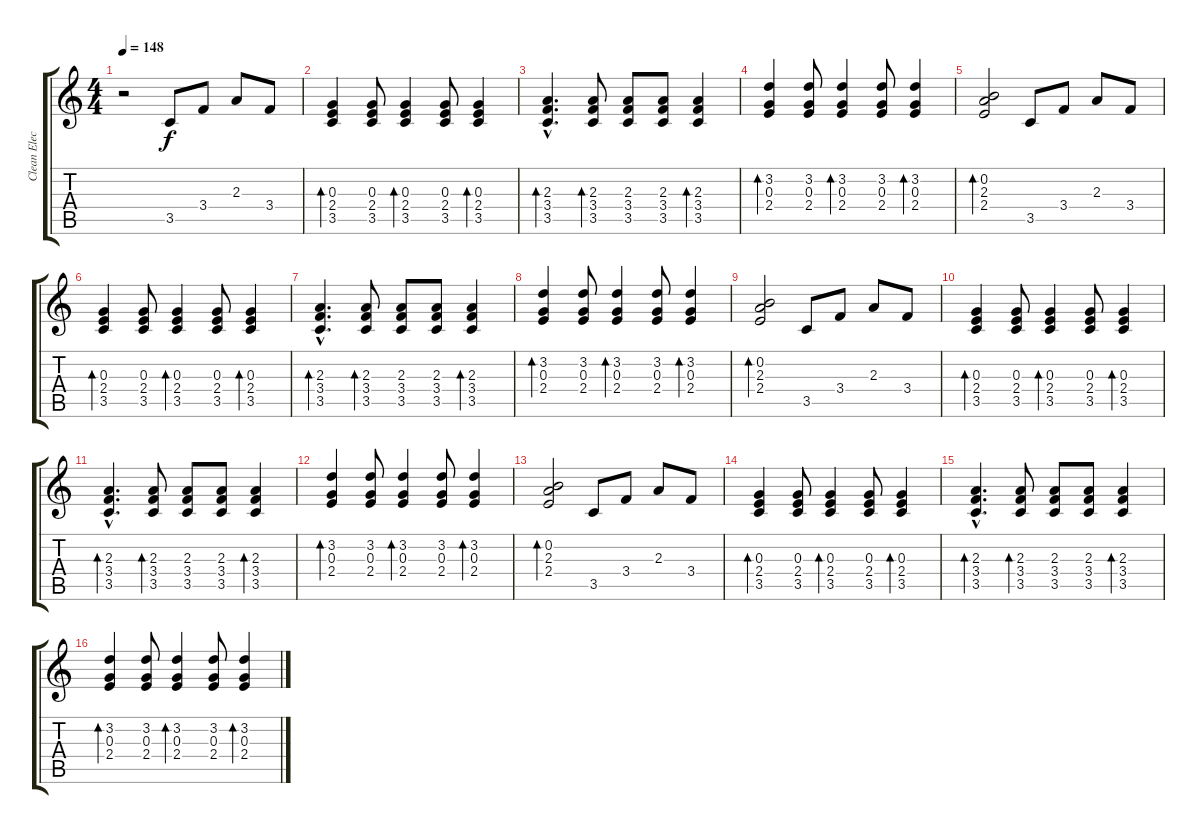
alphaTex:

\track ("Clean Electric Guitar" "Clean Elec") {instrument electricguitarclean}
\staff {score tabs}
\tuning (E4 B3 G3 D3 A2 E2) {hide}
\ts (4 4)
\tempo 148
\clef g2
\ks c
r.2{dy f} 3.5.8 3.4.8 2.3.8 3.4.8 |
(0.3 2.4 3.5).4{bd 240} (0.3 2.4 3.5).8 (0.3 2.4 3.5).4{bd 240} (0.3 2.4 3.5).8 (0.3 2.4 3.5).4{bd 240} |
(2.3{hac} 3.4{hac} 3.5{hac}).4{d bd 240} (2.3 3.4 3.5).8{bd 120} (2.3 3.4 3.5).8 (2.3 3.4 3.5).8 (2.3 3.4 3.5).4{bd 120} |
(3.2 0.3 2.4).4{bd 240} (3.2 0.3 2.4).8 (3.2 0.3 2.4).4{bd 120} (3.2 0.3 2.4).8 (3.2 0.3 2.4).4{bd 120} |
(0.2 2.3 2.4).2{bd 240} 3.5.8 3.4.8 2.3.8 3.4.8 |
(0.3 2.4 3.5).4{bd 240} (0.3 2.4 3.5).8 (0.3 2.4 3.5).4{bd 240} (0.3 2.4 3.5).8 (0.3 2.4 3.5).4{bd 240} |
(2.3{hac} 3.4{hac} 3.5{hac}).4{d bd 240} (2.3 3.4 3.5).8{bd 120} (2.3 3.4 3.5).8 (2.3 3.4 3.5).8 (2.3 3.4 3.5).4{bd 120} |
(3.2 0.3 2.4).4{bd 240} (3.2 0.3 2.4).8 (3.2 0.3 2.4).4{bd 120} (3.2 0.3 2.4).8 (3.2 0.3 2.4).4{bd 120} |
(0.2 2.3 2.4).2{bd 240} 3.5.8 3.4.8 2.3.8 3.4.8 |
(0.3 2.4 3.5).4{bd 240} (0.3 2.4 3.5).8 (0.3 2.4 3.5).4{bd 240} (0.3 2.4 3.5).8 (0.3 2.4 3.5).4{bd 240} |
(2.3{hac} 3.4{hac} 3.5{hac}).4{d bd 240} (2.3 3.4 3.5).8{bd 120} (2.3 3.4 3.5).8 (2.3 3.4 3.5).8 (2.3 3.4 3.5).4{bd 120} |
(3.2 0.3 2.4).4{bd 240} (3.2 0.3 2.4).8 (3.2 0.3 2.4).4{bd 120} (3.2 0.3 2.4).8 (3.2 0.3 2.4).4{bd 120} |
(0.2 2.3 2.4).2{bd 240} 3.5.8 3.4.8 2.3.8 3.4.8 |
(0.3 2.4 3.5).4{bd 240} (0.3 2.4 3.5).8 (0.3 2.4 3.5).4{bd 240} (0.3 2.4 3.5).8 (0.3 2.4 3.5).4{bd 240} |
(2.3{hac} 3.4{hac} 3.5{hac}).4{d bd 240} (2.3 3.4 3.5).8{bd 120} (2.3 3.4 3.5).8 (2.3 3.4 3.5).8 (2.3 3.4 3.5).4{bd 120} |
(3.2 0.3 2.4).4{bd 240} (3.2 0.3 2.4).8 (3.2 0.3 2.4).4{bd 120} (3.2 0.3 2.4).8 (3.2 0.3 2.4).4{bd 120}
